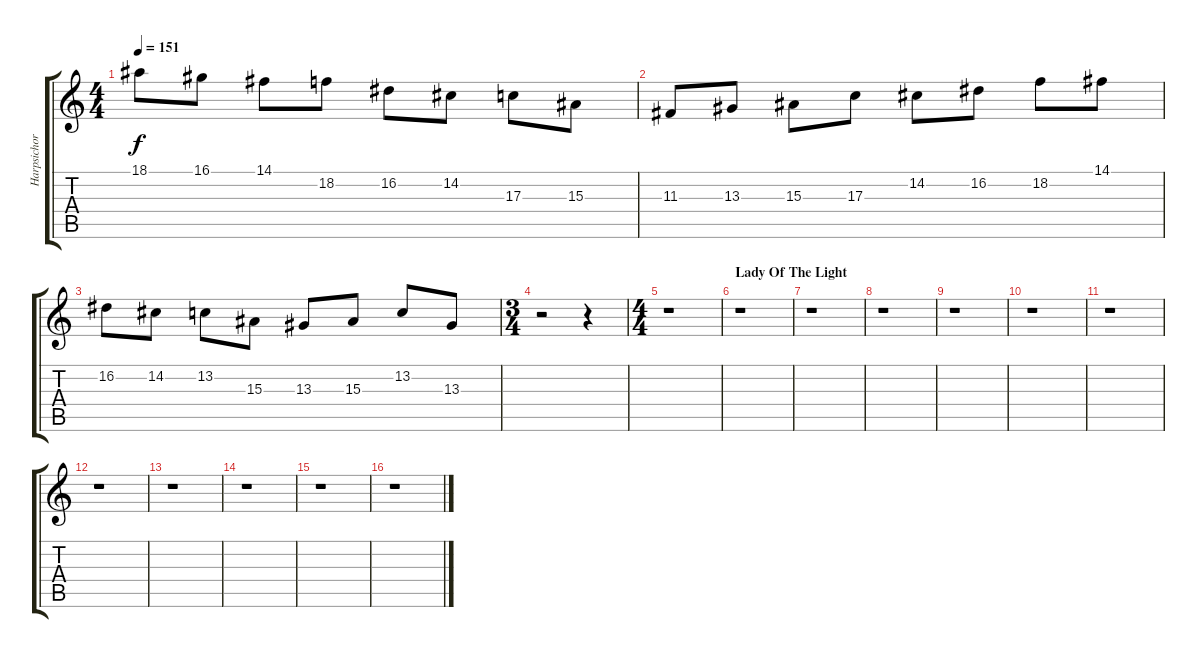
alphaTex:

\track ("Harpsichord - Right" "Harpsichor") {instrument harpsichord}
\staff {score tabs}
\tuning (E4 B3 G3 D3 A2 E2) {hide}
\ts (4 4)
\section ("" "")
\tempo 151
\clef g2
\ks c
18.1.8{dy f volume 14} 16.1.8 14.1.8 18.2.8 16.2.8 14.2.8 17.3.8 15.3.8 |
11.3.8 13.3.8 15.3.8 17.3.8 14.2.8 16.2.8 18.2.8 14.1.8 |
16.2.8 14.2.8 13.2.8 15.3.8 13.3.8 15.3.8 13.2.8 13.3.8 |
\ts (3 4)
r.2 r.4 |
\ts (4 4)
r.1 |
\section ("" "Lady Of The Light")
r.1 |
r.1 |
r.1 |
r.1 |
r.1 |
r.1 |
r.1 |
r.1 |
r.1 |
r.1 |
r.1
